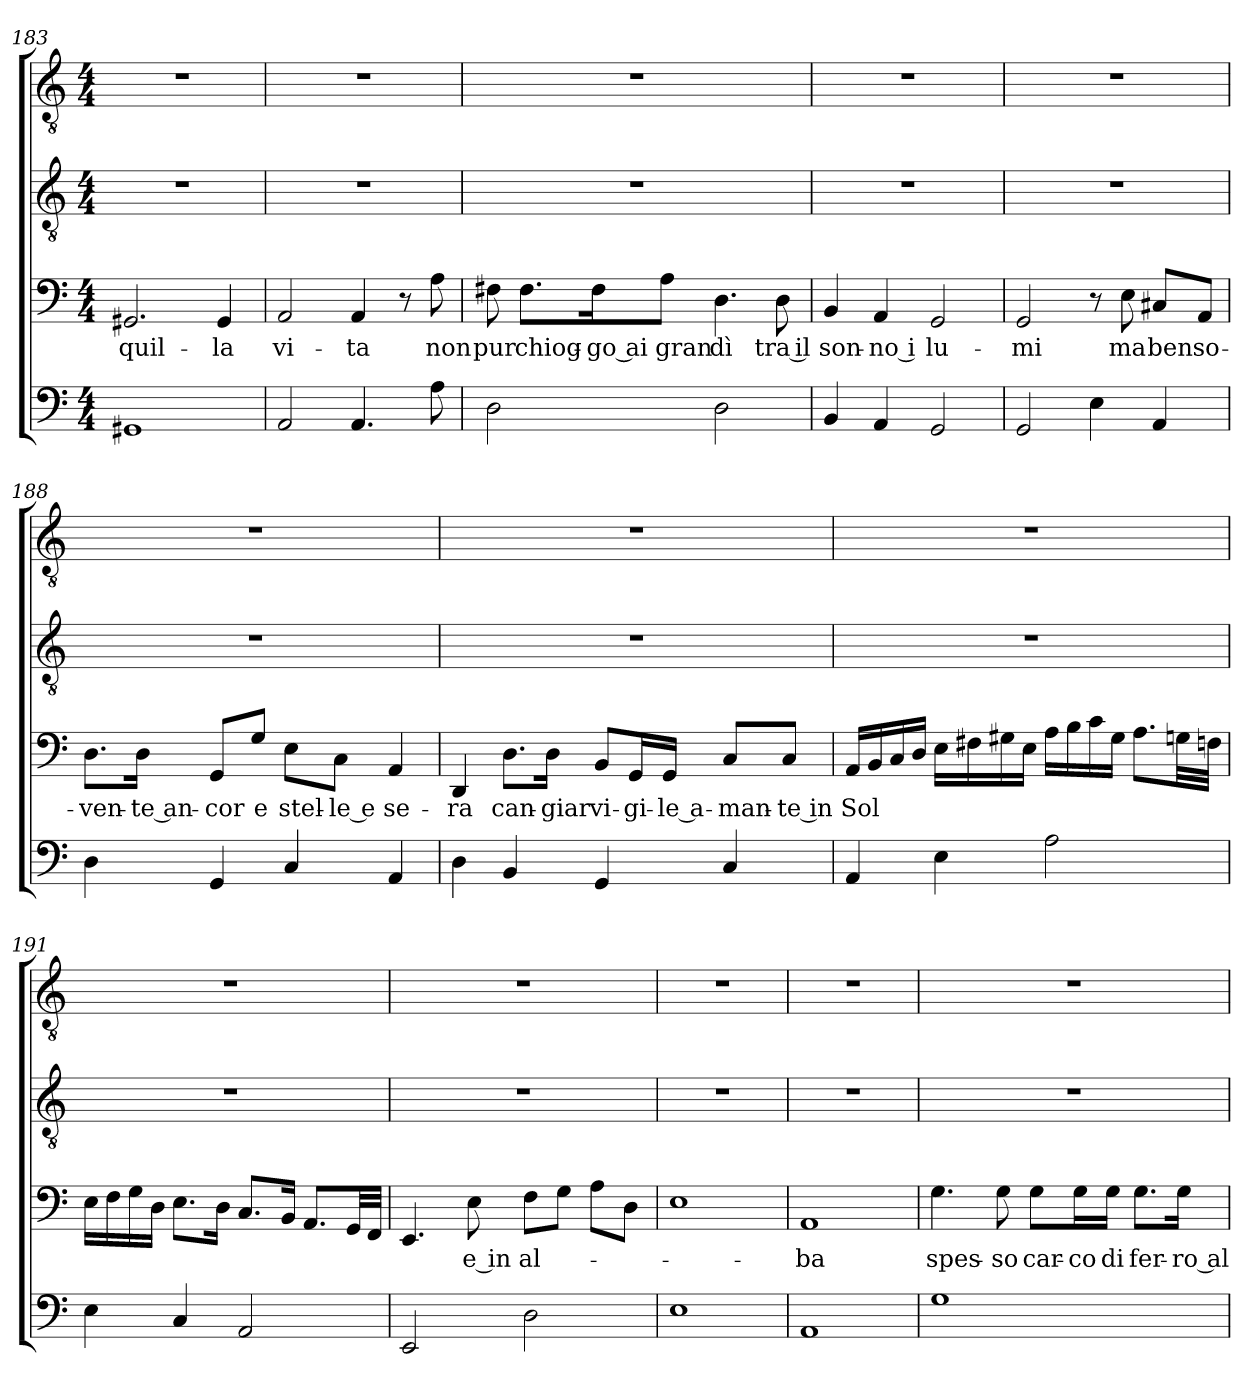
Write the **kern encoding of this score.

**kern	**kern	**text	**kern	**kern
*part4	*part3	*part3	*part2	*part1
*staff4	*staff3	*staff3	*staff2	*staff1
!!LO:LB:g=z
*clefF4	*clefF4	*	*clefGv2	*clefGv2
*k[]	*k[]	*	*k[]	*k[]
*C:	*C:	*	*C:	*C:
*M4/4	*M4/4	*	*M4/4	*M4/4
=183	=183	=183	=183	=183
!	!	!LO:LY:b	!	!
1GG#X	2.GG#X/	-quil-	1r	1r
!	!	!LO:LY:b	!	!
.	4GG#/	-la	.	.
=184	=184	=184	=184	=184
!	!	!LO:LY:b	!	!
2AA/	2AA/	vi-	1r	1r
!	!	!LO:LY:b	!	!
4.AA/	4AA/	-ta	.	.
.	8r	.	.	.
!	!	!LO:LY:b	!	!
8A\	8A\	non	.	.
=185	=185	=185	=185	=185
!	!	!LO:LY:b	!	!
2D\	8F#X\	pur	1r	1r
!	!	!LO:LY:b	!	!
.	8.F#\L	chiog-	.	.
!	!	!LO:LY:b	!	!
.	16F#\k	-go ai	.	.
!	!	!LO:LY:b	!	!
.	8A\J	gran	.	.
!	!	!LO:LY:b	!	!
2D\	4.D\	dì	.	.
!	!	!LO:LY:b	!	!
.	8D\	tra il	.	.
=186	=186	=186	=186	=186
!	!	!LO:LY:b	!	!
4BB/	4BB/	son-	1r	1r
!	!	!LO:LY:b	!	!
4AA/	4AA/	-no i	.	.
!	!	!LO:LY:b	!	!
2GG/	2GG/	lu-	.	.
=187	=187	=187	=187	=187
!	!	!LO:LY:b	!	!
2GG/	2GG/	-mi	1r	1r
4E\	8r	.	.	.
!	!	!LO:LY:b	!	!
.	8E\	ma	.	.
!	!	!LO:LY:b	!	!
4AA/	8C#X/L	ben	.	.
!	!	!LO:LY:b	!	!
.	8AA/J	so-	.	.
!!LO:LB:g=z
=188	=188	=188	=188	=188
!	!	!LO:LY:b	!	!
4D\	8.D\L	-ven-	1r	1r
!	!	!LO:LY:b	!	!
.	16D\Jk	-te an-	.	.
!	!	!LO:LY:b	!	!
4GG/	8GG/L	-cor	.	.
!	!	!LO:LY:b	!	!
.	8G/J	e	.	.
!	!	!LO:LY:b	!	!
4C/	8E\L	stel-	.	.
!	!	!LO:LY:b	!	!
.	8C\J	-le e	.	.
!	!	!LO:LY:b	!	!
4AA/	4AA/	se-	.	.
=189	=189	=189	=189	=189
!	!	!LO:LY:b	!	!
4D\	4DD/	-ra	1r	1r
!	!	!LO:LY:b	!	!
4BB/	8.D\L	can-	.	.
!	!	!LO:LY:b	!	!
.	16D\Jk	-giar	.	.
!	!	!LO:LY:b	!	!
4GG/	8BB/L	vi-	.	.
!	!	!LO:LY:b	!	!
.	16GG/L	-gi-	.	.
!	!	!LO:LY:b	!	!
.	16GG/JJ	-le a-	.	.
!	!	!LO:LY:b	!	!
4C/	8C/L	-man-	.	.
!	!	!LO:LY:b	!	!
.	8C/J	-te in	.	.
=190	=190	=190	=190	=190
!	!	!LO:LY:b	!	!
4AA/	16AA/LL	Sol	1r	1r
.	16BB/	.	.	.
.	16C/	.	.	.
.	16D/JJ	.	.	.
4E\	16E\LL	.	.	.
.	16F#X\	.	.	.
.	16G#X\	.	.	.
.	16E\JJ	.	.	.
2A\	16A\LL	.	.	.
.	16B\	.	.	.
.	16c\	.	.	.
.	16G#\JJ	.	.	.
.	8.A\L	.	.	.
.	32Gn\LL	.	.	.
.	32Fn\JJJ	.	.	.
!!LO:LB:g=z
=191	=191	=191	=191	=191
4E\	16E\LL	.	1r	1r
.	16F\	.	.	.
.	16G\	.	.	.
.	16D\JJ	.	.	.
4C/	8.E\L	.	.	.
.	16D\Jk	.	.	.
2AA/	8.C/L	.	.	.
.	16BB/Jk	.	.	.
.	8.AA/L	.	.	.
.	32GG/LL	.	.	.
.	32FF/JJJ	.	.	.
=192	=192	=192	=192	=192
2EE/	4.EE/	.	1r	1r
!	!	!LO:LY:b	!	!
.	8E\	e in	.	.
!	!	!LO:LY:b	!	!
2D\	8F\L	al-	.	.
.	8G\J	.	.	.
.	8A\L	.	.	.
.	8D\J	.	.	.
=193	=193	=193	=193	=193
1E	1E	.	1r	1r
=194	=194	=194	=194	=194
!	!	!LO:LY:b	!	!
1AA	1AA	-ba	1r	1r
=195	=195	=195	=195	=195
!	!	!LO:LY:b	!	!
1G	4.G\	spes-	1r	1r
!	!	!LO:LY:b	!	!
.	8G\	-so	.	.
!	!	!LO:LY:b	!	!
.	8G\L	car-	.	.
!	!	!LO:LY:b	!	!
.	16G\L	-co	.	.
!	!	!LO:LY:b	!	!
.	16G\JJ	di	.	.
!	!	!LO:LY:b	!	!
.	8.G\L	fer-	.	.
!	!	!LO:LY:b	!	!
.	16G\Jk	-ro al-	.	.
=	=	=	=	=
*-	*-	*-	*-	*-
